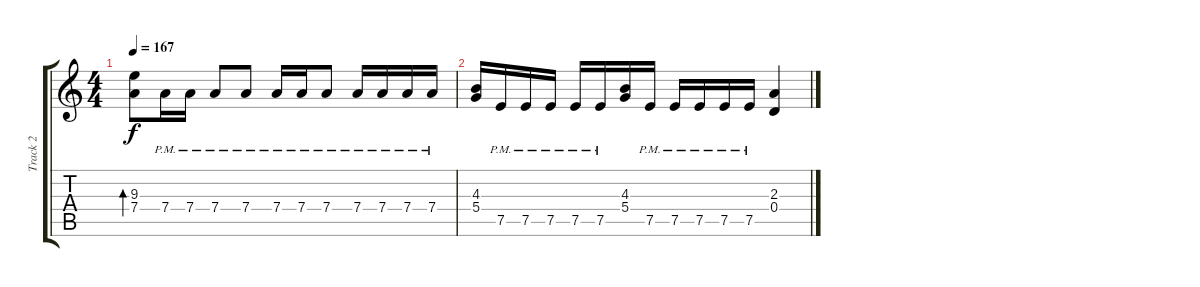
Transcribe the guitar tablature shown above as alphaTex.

\track ("Track 2" "Track 2") {instrument distortionguitar}
\staff {score tabs}
\tuning (E4 B3 G3 D3 A2 E2) {hide}
\ts (4 4)
\tempo 167
\clef g2
\ks c
(9.3 7.4).8{bd 60 dy f} 7.4{pm}.16 7.4{pm}.16 7.4{pm}.8 7.4{pm}.8 7.4{pm}.16 7.4{pm}.16 7.4{pm}.8 7.4{pm}.16 7.4{pm}.16 7.4{pm}.16 7.4{pm}.16 |
(4.3 5.4).16 7.5{pm}.16 7.5{pm}.16 7.5{pm}.16 7.5{pm}.16 7.5{pm}.16 (4.3 5.4).16 7.5{pm}.16 7.5{pm}.16 7.5{pm}.16 7.5{pm}.16 7.5{pm}.16 (2.3 0.4).4
